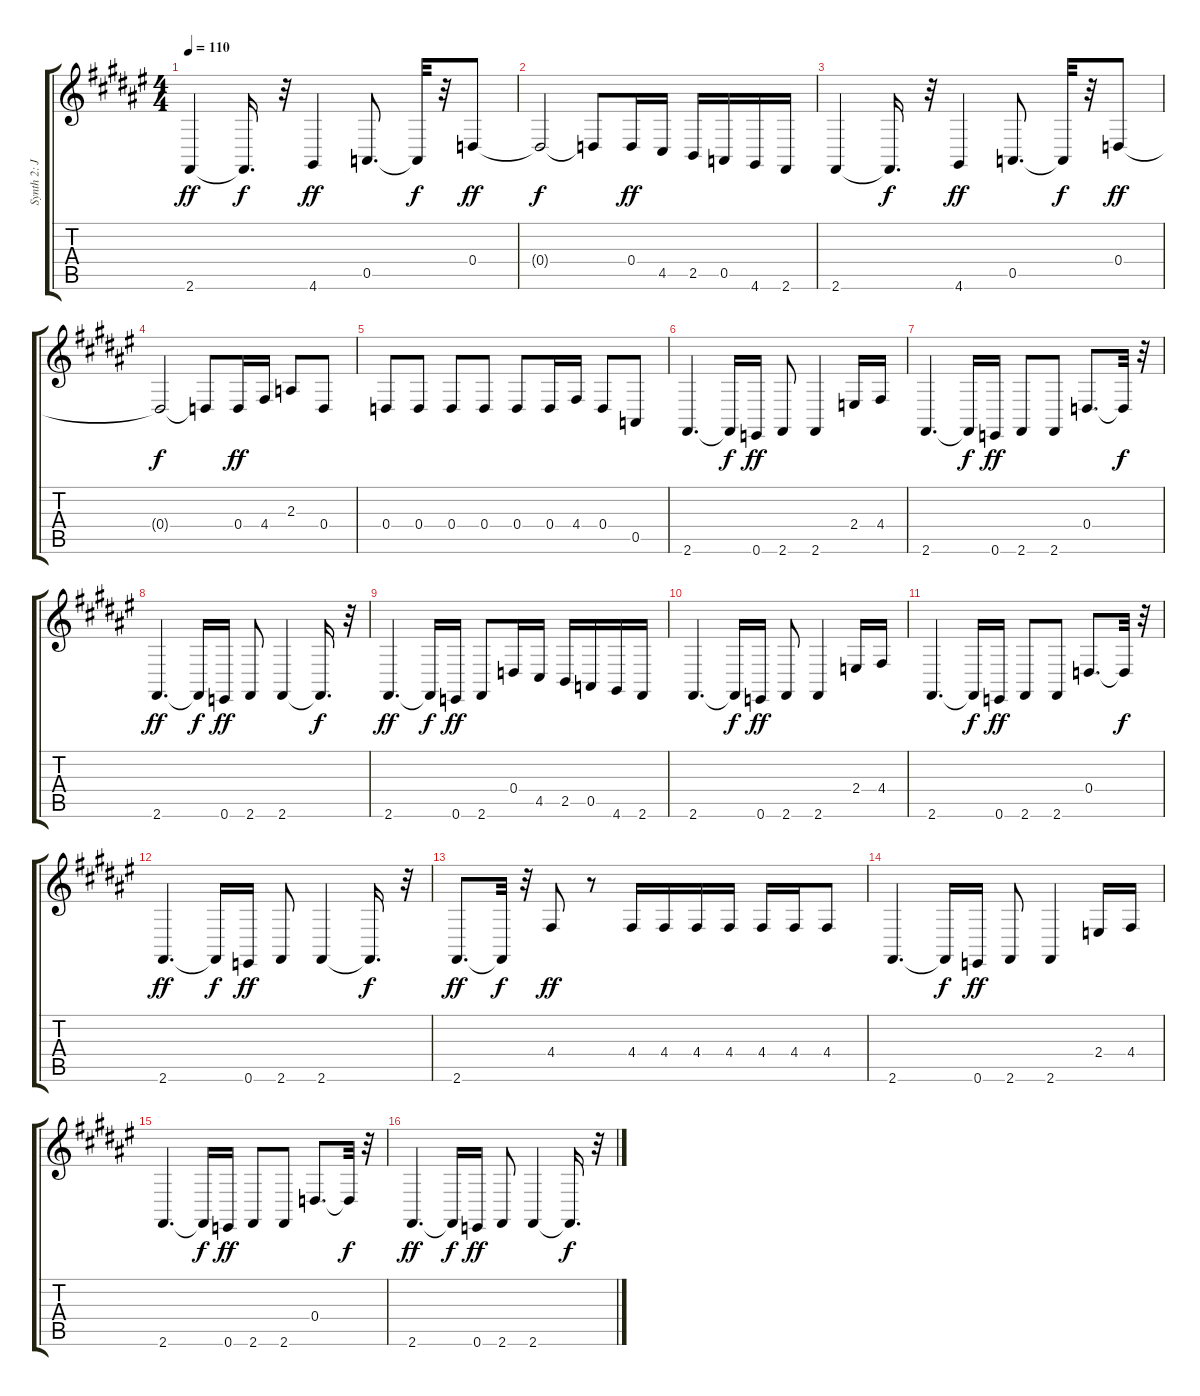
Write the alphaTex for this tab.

\track ("Synth 2: Jeff Bova" "Synth 2: J") {instrument synthbrass1}
\staff {score tabs}
\tuning (E4 B3 G3 D3 A2 E2) {hide}
\ts (4 4)
\tempo 110
\clef g2
\ks f#
2.6.4{dy ff} 2.6{t}.16{d dy f} r.32 4.6.4{dy ff} 0.5.8{d} 0.5{t}.32{dy f} r.32 0.4.8{dy ff} |
0.4{t}.2{dy f} 0.4{t}.8 0.4.16{dy ff} 4.5.16 2.5.16 0.5.16 4.6.16 2.6.16 |
2.6.4 2.6{t}.16{d dy f} r.32 4.6.4{dy ff} 0.5.8{d} 0.5{t}.32{dy f} r.32 0.4.8{dy ff} |
0.4{t}.2{dy f} 0.4{t}.8 0.4.16{dy ff} 4.4.16 2.3.8 0.4.8 |
0.4.8 0.4.8 0.4.8 0.4.8 0.4.8 0.4.16 4.4.16 0.4.8 0.5.8 |
2.6.4{d} 2.6{t}.16{dy f} 0.6.16{dy ff} 2.6.8 2.6.4 2.4.16 4.4.16 |
2.6.4{d} 2.6{t}.16{dy f} 0.6.16{dy ff} 2.6.8 2.6.8 0.4.8{d} 0.4{t}.32{dy f} r.32 |
2.6.4{d dy ff} 2.6{t}.16{dy f} 0.6.16{dy ff} 2.6.8 2.6.4 2.6{t}.16{d dy f} r.32 |
2.6.4{d dy ff} 2.6{t}.16{dy f} 0.6.16{dy ff} 2.6.8 0.4.16 4.5.16 2.5.16 0.5.16 4.6.16 2.6.16 |
2.6.4{d} 2.6{t}.16{dy f} 0.6.16{dy ff} 2.6.8 2.6.4 2.4.16 4.4.16 |
2.6.4{d} 2.6{t}.16{dy f} 0.6.16{dy ff} 2.6.8 2.6.8 0.4.8{d} 0.4{t}.32{dy f} r.32 |
2.6.4{d dy ff} 2.6{t}.16{dy f} 0.6.16{dy ff} 2.6.8 2.6.4 2.6{t}.16{d dy f} r.32 |
2.6.8{d dy ff} 2.6{t}.32{dy f} r.32 4.4.8{dy ff} r.8 4.4.16 4.4.16 4.4.16 4.4.16 4.4.16 4.4.16 4.4.8 |
2.6.4{d} 2.6{t}.16{dy f} 0.6.16{dy ff} 2.6.8 2.6.4 2.4.16 4.4.16 |
2.6.4{d} 2.6{t}.16{dy f} 0.6.16{dy ff} 2.6.8 2.6.8 0.4.8{d} 0.4{t}.32{dy f} r.32 |
2.6.4{d dy ff} 2.6{t}.16{dy f} 0.6.16{dy ff} 2.6.8 2.6.4 2.6{t}.16{d dy f} r.32
